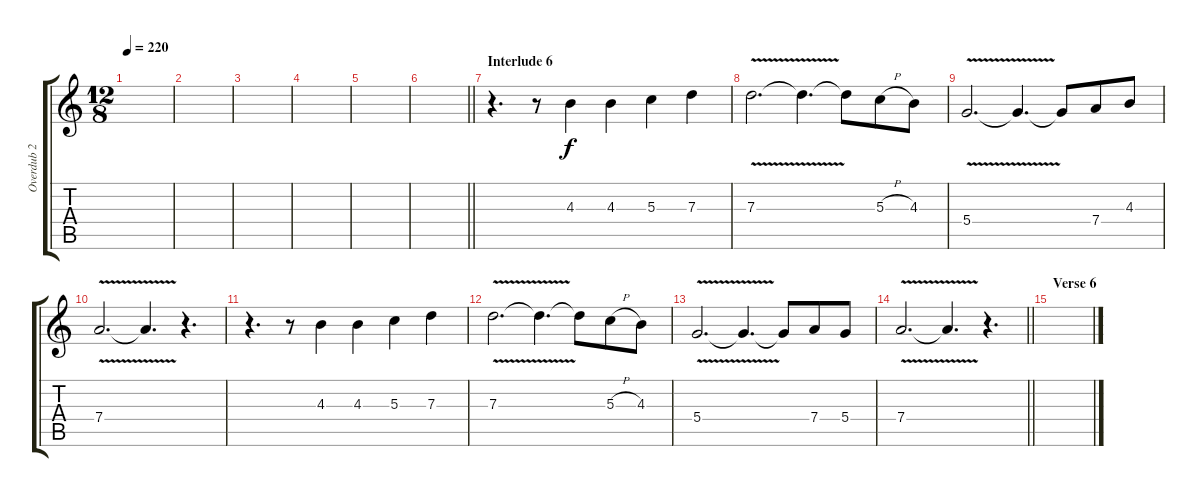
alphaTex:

\track ("Overdub 2" "Overdub 2") {instrument overdrivenguitar}
\staff {score tabs}
\tuning (E4 B3 G3 D3 A2 D2) {hide}
\ts (12 8)
\tempo 220
\clef g2
\ks c
|
|
|
|
|
\barLineRight lightlight
|
\section ("" "Interlude 6")
r.4{d} r.8 4.3.4 4.3.4 5.3.4 7.3.4 |
7.3{v}.2{d} 7.3{t}.4{d} 7.3{t}.8 5.3{h}.8 4.3.8 |
5.4{v}.2{d} 5.4{t}.4{d} 5.4{t}.8 7.4.8 4.3.8 |
7.4{v}.2{d} 7.4{t}.4{d} r.4{d} |
r.4{d} r.8 4.3.4 4.3.4 5.3.4 7.3.4 |
7.3{v}.2{d} 7.3{t}.4{d} 7.3{t}.8 5.3{h}.8 4.3.8 |
5.4{v}.2{d} 5.4{t}.4{d} 5.4{t}.8 7.4.8 5.4.8 |
\barLineRight lightlight
7.4{v}.2{d} 7.4{t}.4{d} r.4{d} |
\section ("" "Verse 6")
